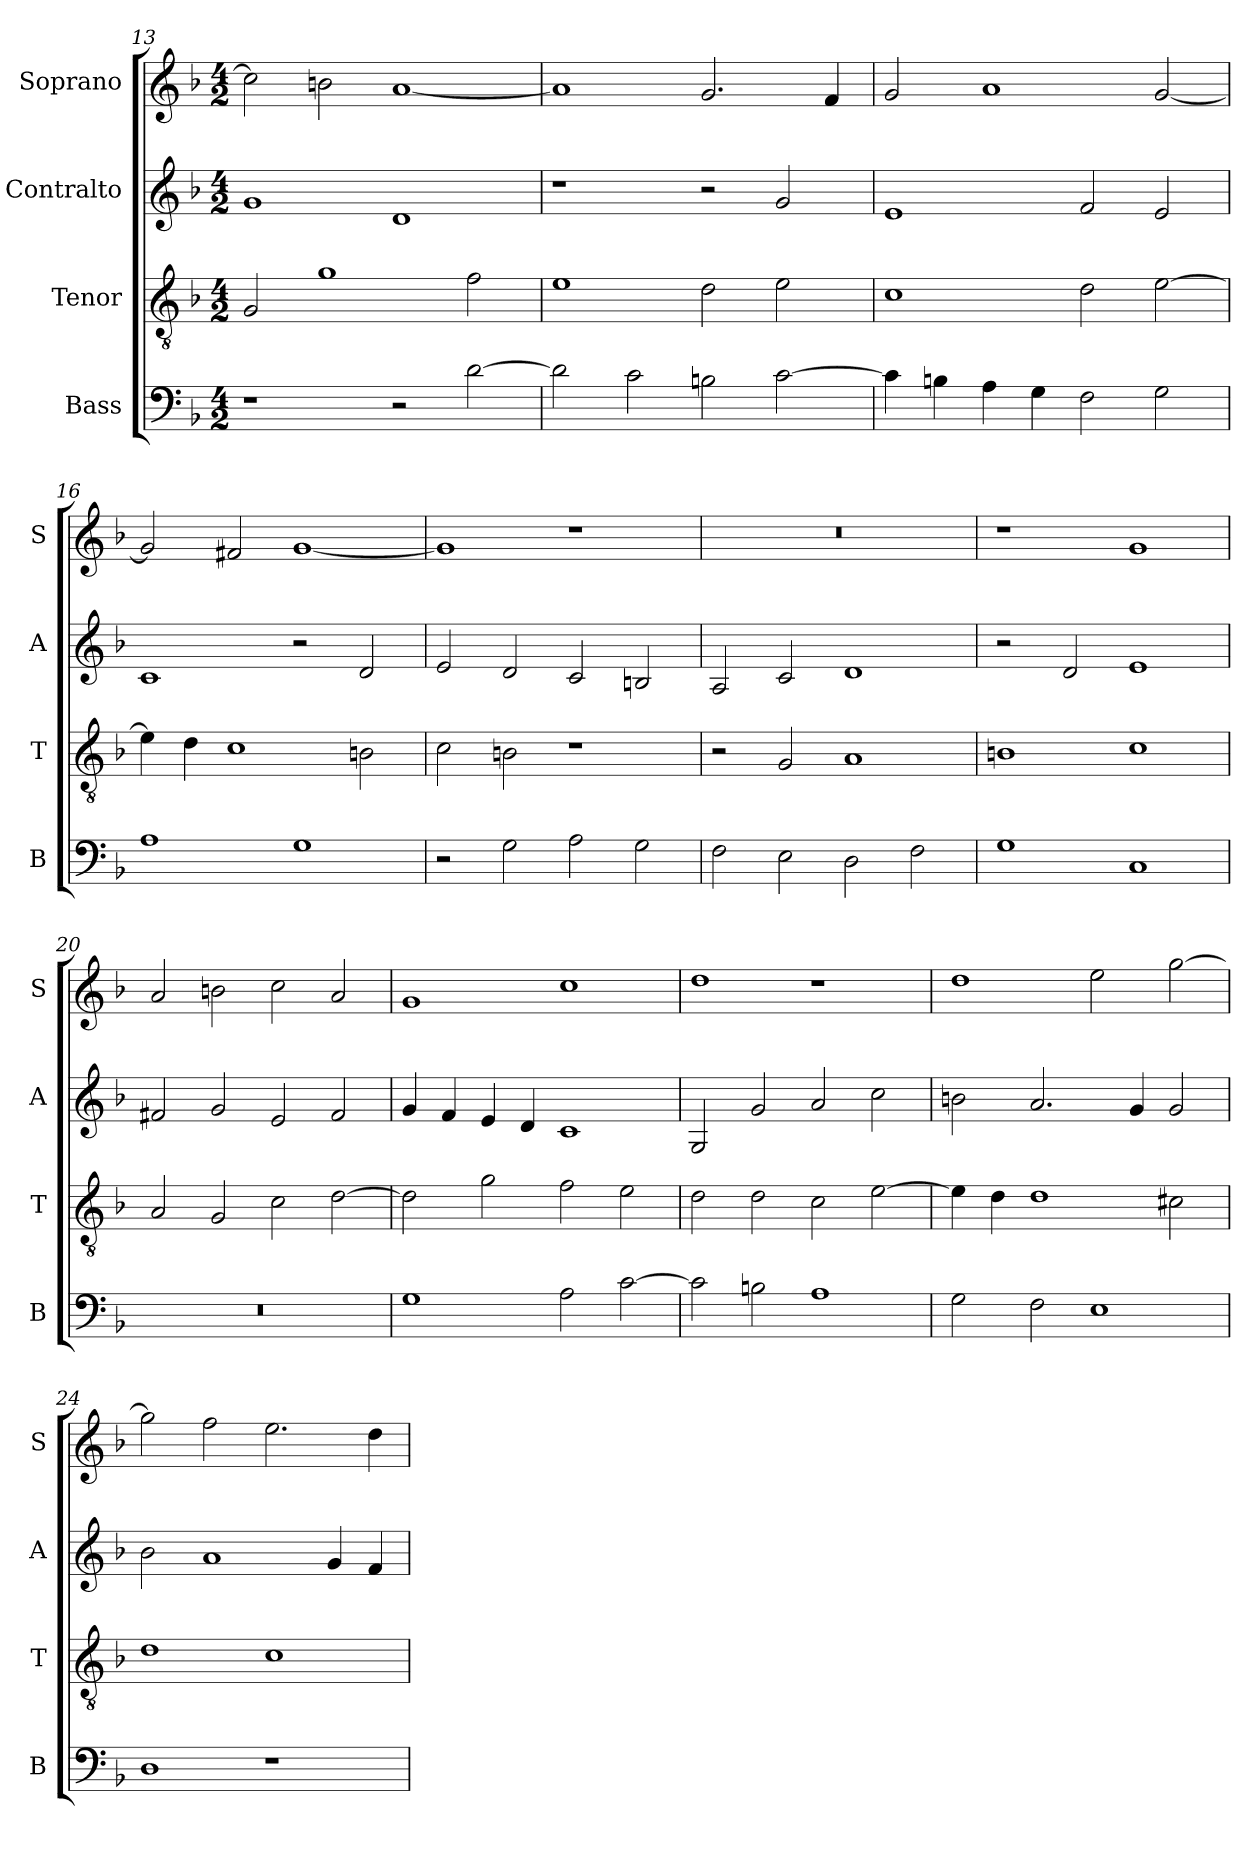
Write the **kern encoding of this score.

**kern	**kern	**kern	**kern
*part4	*part3	*part2	*part1
*staff4	*staff3	*staff2	*staff1
*I"Bass	*I"Tenor	*I"Contralto	*I"Soprano
*I'B	*I'T	*I'A	*I'S
*clefF4	*clefGv2	*clefG2	*clefG2
*k[b-]	*k[b-]	*k[b-]	*k[b-]
*M4/2	*M4/2	*M4/2	*M4/2
=13	=13	=13	=13
1r	2G	1g	2cc]
.	1g	.	2bn
2r	.	1d	[1a
[2d	2f	.	.
=14	=14	=14	=14
2d]	1e	1r	1a]
2c	.	.	.
2Bn	2d	2r	2.g
[2c	2e	2g	.
.	.	.	4f
=15	=15	=15	=15
4c]	1c	1e	2g
4Bn	.	.	.
4A	.	.	1a
4G	.	.	.
2F	2d	2f	.
2G	[2e	2e	[2g
=16	=16	=16	=16
1A	4e]	1c	2g]
.	4d	.	.
.	1c	.	2f#X
1G	.	2r	[1g
.	2Bn	2d	.
=17	=17	=17	=17
2r	2c	2e	1g]
2G	2Bn	2d	.
2A	1r	2c	1r
2G	.	2Bn	.
=18	=18	=18	=18
2F	2r	2A	0r
2E	2G	2c	.
2D	1A	1d	.
2F	.	.	.
=19	=19	=19	=19
1G	1Bn	2r	1r
.	.	2d	.
1C	1c	1e	1g
=20	=20	=20	=20
0r	2A	2f#X	2a
.	2G	2g	2bn
.	2c	2e	2cc
.	[2d	2f#	2a
=21	=21	=21	=21
1G	2d]	4g	1g
.	.	4f	.
.	2g	4e	.
.	.	4d	.
2A	2f	1c	1cc
[2c	2e	.	.
=22	=22	=22	=22
2c]	2d	2G	1dd
2Bn	2d	2g	.
1A	2c	2a	1r
.	[2e	2cc	.
=23	=23	=23	=23
2G	4e]	2bn	1dd
.	4d	.	.
2F	1d	2.a	.
1E	.	.	2ee
.	.	4g	.
.	2c#X	2g	[2gg
=24	=24	=24	=24
1D	1d	2b-	2gg]
.	.	1a	2ff
1r	1c	.	2.ee
.	.	4g	.
.	.	4f	4dd
=	=	=	=
*-	*-	*-	*-
